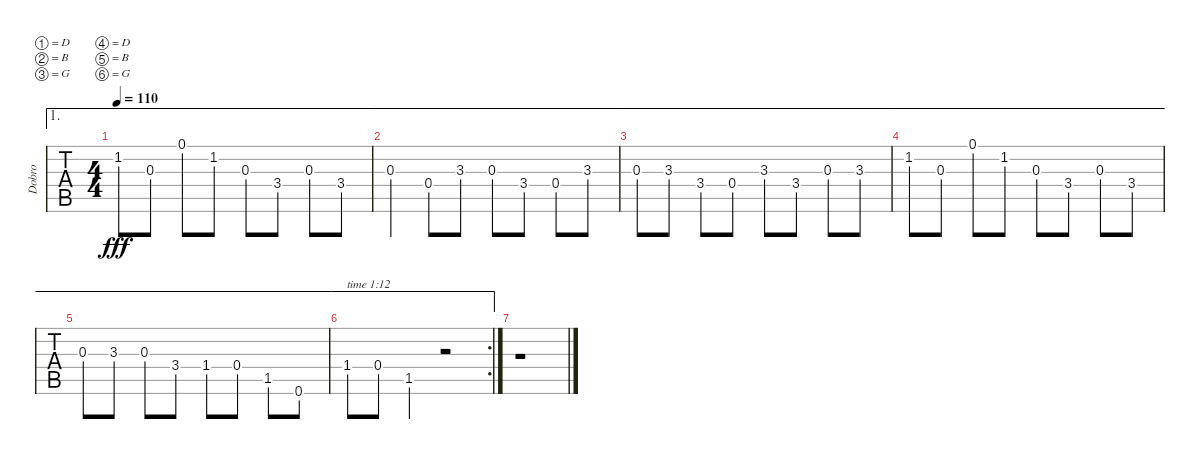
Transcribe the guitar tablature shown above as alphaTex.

\bracketExtendMode groupsimilarinstruments
\multiBarRest
\track ("Dobro" "Dobro") {instrument acousticguitarsteel}
\staff {tabs}
\tuning (D4 B3 G3 D3 B2 G2)
\displaytranspose 0
\ae 1
\ts (4 4)
\beaming (8 2 2 2 2)
\tempo 110
\clef g2
\ks cminor
1.2{acc forcenatural}.8{dy fff} 0.3{acc forcenatural}.8 0.1{acc forcenatural}.8 1.2{acc forcenatural}.8 0.3{acc forcenatural}.8 3.4{acc forcenatural}.8 0.3{acc forcenatural}.8 3.4{acc forcenatural}.8 |
\ae 1
0.3{acc forcenatural}.4 0.4{acc forcenatural}.8 3.3{acc b}.8 0.3{acc forcenatural}.8 3.4{acc forcenatural}.8 0.4{acc forcenatural}.8 3.3{acc b}.8 |
\ae 1
0.3{acc forcenatural}.8 3.3{acc b}.8 3.4{acc forcenatural}.8 0.4{acc forcenatural}.8 3.3{acc b}.8 3.4{acc forcenatural}.8 0.3{acc forcenatural}.8 3.3{acc b}.8 |
\ae 1
1.2{acc forcenatural}.8 0.3{acc forcenatural}.8 0.1{acc forcenatural}.8 1.2{acc forcenatural}.8 0.3{acc forcenatural}.8 3.4{acc forcenatural}.8 0.3{acc forcenatural}.8 3.4{acc forcenatural}.8 |
\ae 1
0.3{acc forcenatural}.8 3.3{acc b}.8 0.3{acc forcenatural}.8 3.4{acc forcenatural}.8 1.4{acc b}.8 0.4{acc forcenatural}.8 1.5{acc forcenatural}.8 0.6{acc forcenatural}.8 |
\ae 1
\rc 2
1.4{acc b}.8{txt "time 1:12"} 0.4{acc forcenatural}.8 1.5{acc forcenatural}.4 r.2 |
r.1
